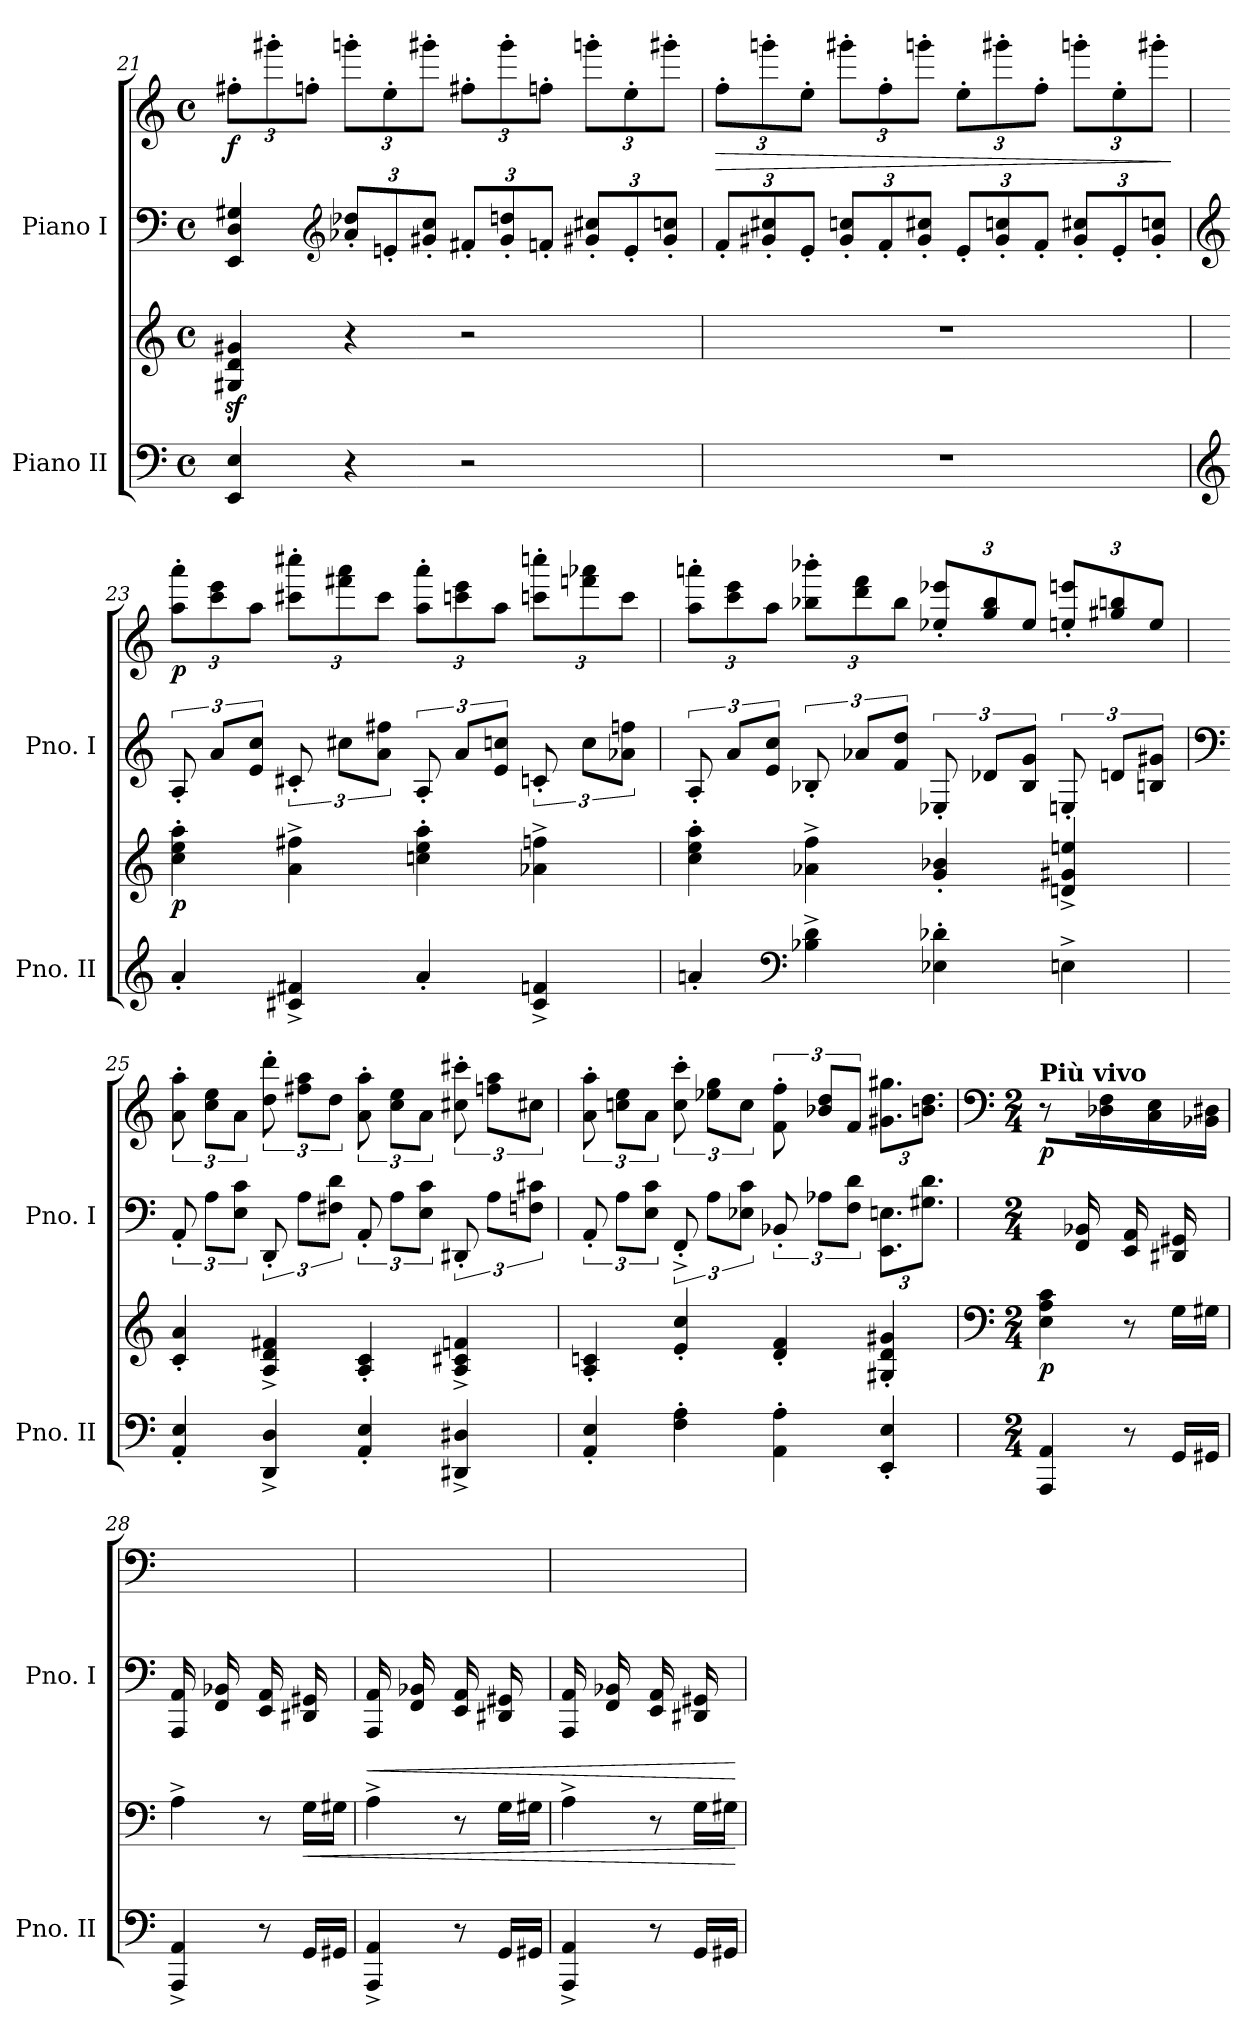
**kern	**kern	**dynam	**kern	**kern	**dynam
*part2	*part2	*part2	*part1	*part1	*part1
*staff4	*staff3	*staff3/4	*staff2	*staff1	*staff1/2
*I"Piano II	*	*	*I"Piano I	*	*
*I'Pno. II	*	*	*I'Pno. I	*	*
!!LO:LB:g=z
*clefF4	*clefG2	*	*clefF4	*clefG2	*
*k[]	*k[]	*	*k[]	*k[]	*
*M4/4	*M4/4	*	*M4/4	*M4/4	*
*met(c)	*met(c)	*	*met(c)	*met(c)	*
*	*	*	*	*Xbrackettup	*
=21	=21	=21	=21	=21	=21
!	!	!	!	!	!LO:DY:b
4EE/ 4E/	4G#X/z< 4d/z< 4g#X/z<	.	4EE/ 4D/ 4G#X/	12ff#X'\L	f
.	.	.	.	12ggg#X'\	.
.	.	.	.	12ffn'\J	.
*	*	*	*clefG2	*	*
*	*	*	*Xbrackettup	*	*
4r	4r	.	12a-X/' 12dd-X/'L	12gggn'\L	.
.	.	.	12en'/	12ee'\	.
.	.	.	12g#X/' 12cc/'J	12ggg#X'\J	.
2r	2r	.	12f#X'/L	12ff#X'\L	.
.	.	.	12g#/' 12ddn/'	12ggg#'\	.
.	.	.	12fn'/J	12ffn'\J	.
.	.	.	12g#X/' 12cc#X/'L	12gggn'\L	.
.	.	.	12e'/	12ee'\	.
.	.	.	12g#/' 12ccn/'J	12ggg#X'\J	.
=22	=22	=22	=22	=22	=22
!	!	!	!	!	!LO:HP:b
1r	1r	.	12f'/L	12ff'\L	>
.	.	.	12g#X/' 12cc#X/'	12gggn'\	.
.	.	.	12e'/J	12ee'\J	.
.	.	.	12g#/' 12ccn/'L	12ggg#X'\L	.
.	.	.	12f'/	12ff'\	.
.	.	.	12g#/' 12cc#X/'J	12gggn'\J	.
.	.	.	12e'/L	12ee'\L	.
.	.	.	12g#/' 12ccn/'	12ggg#X'\	.
.	.	.	12f'/J	12ff'\J	.
.	.	.	12g#/' 12cc#X/'L	12gggn'\L	.
.	.	.	12e'/	12ee'\	.
.	.	.	12g#/' 12ccn/'J	12ggg#X'\J	.
.	.	.	.	.	]
!!LO:LB:g=z
=23	=23	=23	=23	=23	=23
*clefG2	*	*	*clefG2	*	*
*	*	*	*brackettup	*	*
!	!	!LO:DY:b	!	!	!LO:DY:b
4a'/	4cc\' 4ee\' 4aa\'	p	12A'/	12aa\' 12aaa\'L	p
.	.	.	12a/L	12ccc\ 12eee\	.
.	.	.	12e/ 12cc/J	12aa\J	.
4c#X/^ 4f#X/^	4a\^ 4ff#X\^	.	12c#X'/	12ccc#X\' 12cccc#X\'L	.
.	.	.	12cc#X\L	12fff#X\ 12aaa\	.
.	.	.	12a\ 12ff#X\J	12ccc#\J	.
4a'/	4ccn\' 4ee\' 4aa\'	.	12A'/	12aa\' 12aaa\'L	.
.	.	.	12a/L	12cccn\ 12eee\	.
.	.	.	12e/ 12ccn/J	12aa\J	.
4c#/^ 4fn/^	4a-X\^ 4ffn\^	.	12cn'/	12cccn\' 12ccccn\'L	.
.	.	.	12cc\L	12fffn\ 12aaa-X\	.
.	.	.	12a-X\ 12ffn\J	12ccc\J	.
=24	=24	=24	=24	=24	=24
4an'/	4cc\' 4ee\' 4aa\'	.	12A'/	12aa\' 12aaan\'L	.
.	.	.	12a/L	12ccc\ 12eee\	.
.	.	.	12e/ 12cc/J	12aa\J	.
*clefF4	*	*	*	*	*
4B-X\^ 4d\^	4a-X\^ 4ff\^	.	12B-X'/	12bb-X\' 12bbb-X\'L	.
.	.	.	12a-X/L	12ddd\ 12fff\	.
.	.	.	12f/ 12dd/J	12bb-\J	.
4E-X\' 4d-X\'	4g/' 4b-X/'	.	12E-X'/	12ee-X/' 12eee-X/'L	.
.	.	.	12d-X/L	12gg/ 12bb-/	.
.	.	.	12B-/ 12g/J	12ee-/J	.
4En^\	4dn/^ 4g#X/^ 4een/^	.	12En'/	12een/' 12eeen/'L	.
.	.	.	12dn/L	12gg#X/ 12bbn/	.
.	.	.	12Bn/ 12g#X/J	12ee/J	.
!!LO:PB:g=z
=25	=25	=25	=25	=25	=25
*	*	*	*clefF4	*	*
*	*	*	*	*brackettup	*
4AA/' 4E/'	4c/' 4a/'	.	12AA'/	12a\' 12aa\'	.
.	.	.	12A\L	12cc\ 12ee\L	.
.	.	.	12E\ 12c\J	12a\J	.
4DD/^ 4D/^	4A/^ 4d/^ 4f#X/^	.	12DD'/	12dd\' 12ddd\'	.
.	.	.	12A\L	12ff#X\ 12aa\L	.
.	.	.	12F#X\ 12d\J	12dd\J	.
4AA/' 4E/'	4A/' 4c/'	.	12AA'/	12a\' 12aa\'	.
.	.	.	12A\L	12cc\ 12ee\L	.
.	.	.	12E\ 12c\J	12a\J	.
4DD#X/^ 4D#X/^	4A/^ 4c#X/^ 4fn/^	.	12DD#X'/	12cc#X\' 12ccc#X\'	.
.	.	.	12A\L	12ffn\ 12aa\L	.
.	.	.	12Fn\ 12c#X\J	12cc#X\J	.
=26	=26	=26	=26	=26	=26
4AA/' 4E/'	4A/' 4cn/'	.	12AA'/	12a\' 12aa\'	.
.	.	.	12A\L	12ccn\ 12ee\L	.
.	.	.	12E\ 12c\J	12a\J	.
4F\' 4A\'	4e/' 4cc/'	.	12FF'^/	12cc\' 12ccc\'	.
.	.	.	12A\L	12ee-X\ 12gg\L	.
.	.	.	12E-X\ 12c\J	12cc\J	.
4AA\' 4A\'	4d/' 4f/'	.	12BB-X'/	12f\' 12ff\'	.
.	.	.	12A-X\L	12b-X/ 12dd/L	.
.	.	.	12F\ 12d\J	12f/J	.
*	*	*	*Xbrackettup	*Xbrackettup	*
4EE/' 4E/'	4G#X/' 4d/' 4g#X/'	.	12.EE\ 12.En\L	12.g#X\ 12.gg#X\L	.
.	.	.	12.G#X\ 12.d\J	12.bn\ 12.dd\J	.
!!LO:LB:g=z
=27	=27	=27	=27	=27	=27
*	*clefF4	*	*	*clefF4	*
*M2/4	*M2/4	*	*M2/4	*M2/4	*
*	*	*	*^	*	*
!	!	!	!	!	!LO:TX:a:B:t=Più vivo	!
!	!	!LO:DY:b	!	!	!	!LO:DY:b
4AAA/ 4AA/	4E\ 4A\ 4c\	p	8ryy	2ryy	8r	p
.	.	.	16FF/ 16BB-X/LL	.	16ryy	.
.	.	.	16ryy	.	16D-X\ 16F\JJ	.
8r	8r	.	16EE/ 16AA/LL	.	16ryy	.
.	.	.	16ryy	.	16C\ 16E\	.
16GG/LL	16G\LL	.	16DD#X/ 16GG#X/	.	16ryy	.
16GG#X/JJ	16G#X\JJ	.	16ryy	.	16BB-\ 16D#X\JJ	.
=28	=28	=28	=28	=28	=28	=28
4AAA/^ 4AA/^	4A^\	.	16AAA/ 16AA/LL	2ryy	16ryy	.
.	.	.	16ryy	.	16C\ 16A\	.
.	.	.	16FF/ 16BB-X/	.	16ryy	.
.	.	.	16ryy	.	16D-X\ 16F\JJ	.
8r	8r	.	16EE/ 16AA/LL	.	16ryy	.
.	.	.	16ryy	.	16C\ 16E\	.
!	!	!LO:HP:b	!	!	!	!
16GG/LL	16G\LL	<	16DD#X/ 16GG#X/	.	16ryy	.
16GG#X/JJ	16G#X\JJ	.	16ryy	.	16BB-\ 16D#X\JJ	.
=29	=29	=29	=29	=29	=29	=29
!	!	!	!	!	!	!LO:HP:b=2
4AAA/^ 4AA/^	4A^\	.	16AAA/ 16AA/LL	2ryy	16ryy	<
.	.	.	16ryy	.	16C\ 16A\	.
.	.	.	16FF/ 16BB-X/	.	16ryy	.
.	.	.	16ryy	.	16D-X\ 16F\JJ	.
8r	8r	.	16EE/ 16AA/LL	.	16ryy	.
.	.	.	16ryy	.	16C\ 16E\	.
16GG/LL	16G\LL	.	16DD#X/ 16GG#X/	.	16ryy	.
16GG#X/JJ	16G#X\JJ	.	16ryy	.	16BB-\ 16D#X\JJ	.
=30	=30	=30	=30	=30	=30	=30
4AAA/^ 4AA/^	4A^\	.	16AAA/ 16AA/LL	2ryy	16ryy	.
.	.	.	16ryy	.	16C\ 16A\	.
.	.	.	16FF/ 16BB-X/	.	16ryy	.
.	.	.	16ryy	.	16D-X\ 16F\JJ	.
8r	8r	.	16EE/ 16AA/LL	.	16ryy	.
.	.	.	16ryy	.	16C\ 16E\	.
16GG/LL	16G\LL	.	16DD#X/ 16GG#X/	.	16ryy	.
16GG#X/JJ	16G#X\JJ	.	16ryy	.	16BB-\ 16D#X\JJ	.
*	*	*	*v	*v	*	*
.	.	[	.	.	[
=	=	=	=	=	=
*-	*-	*-	*-	*-	*-
